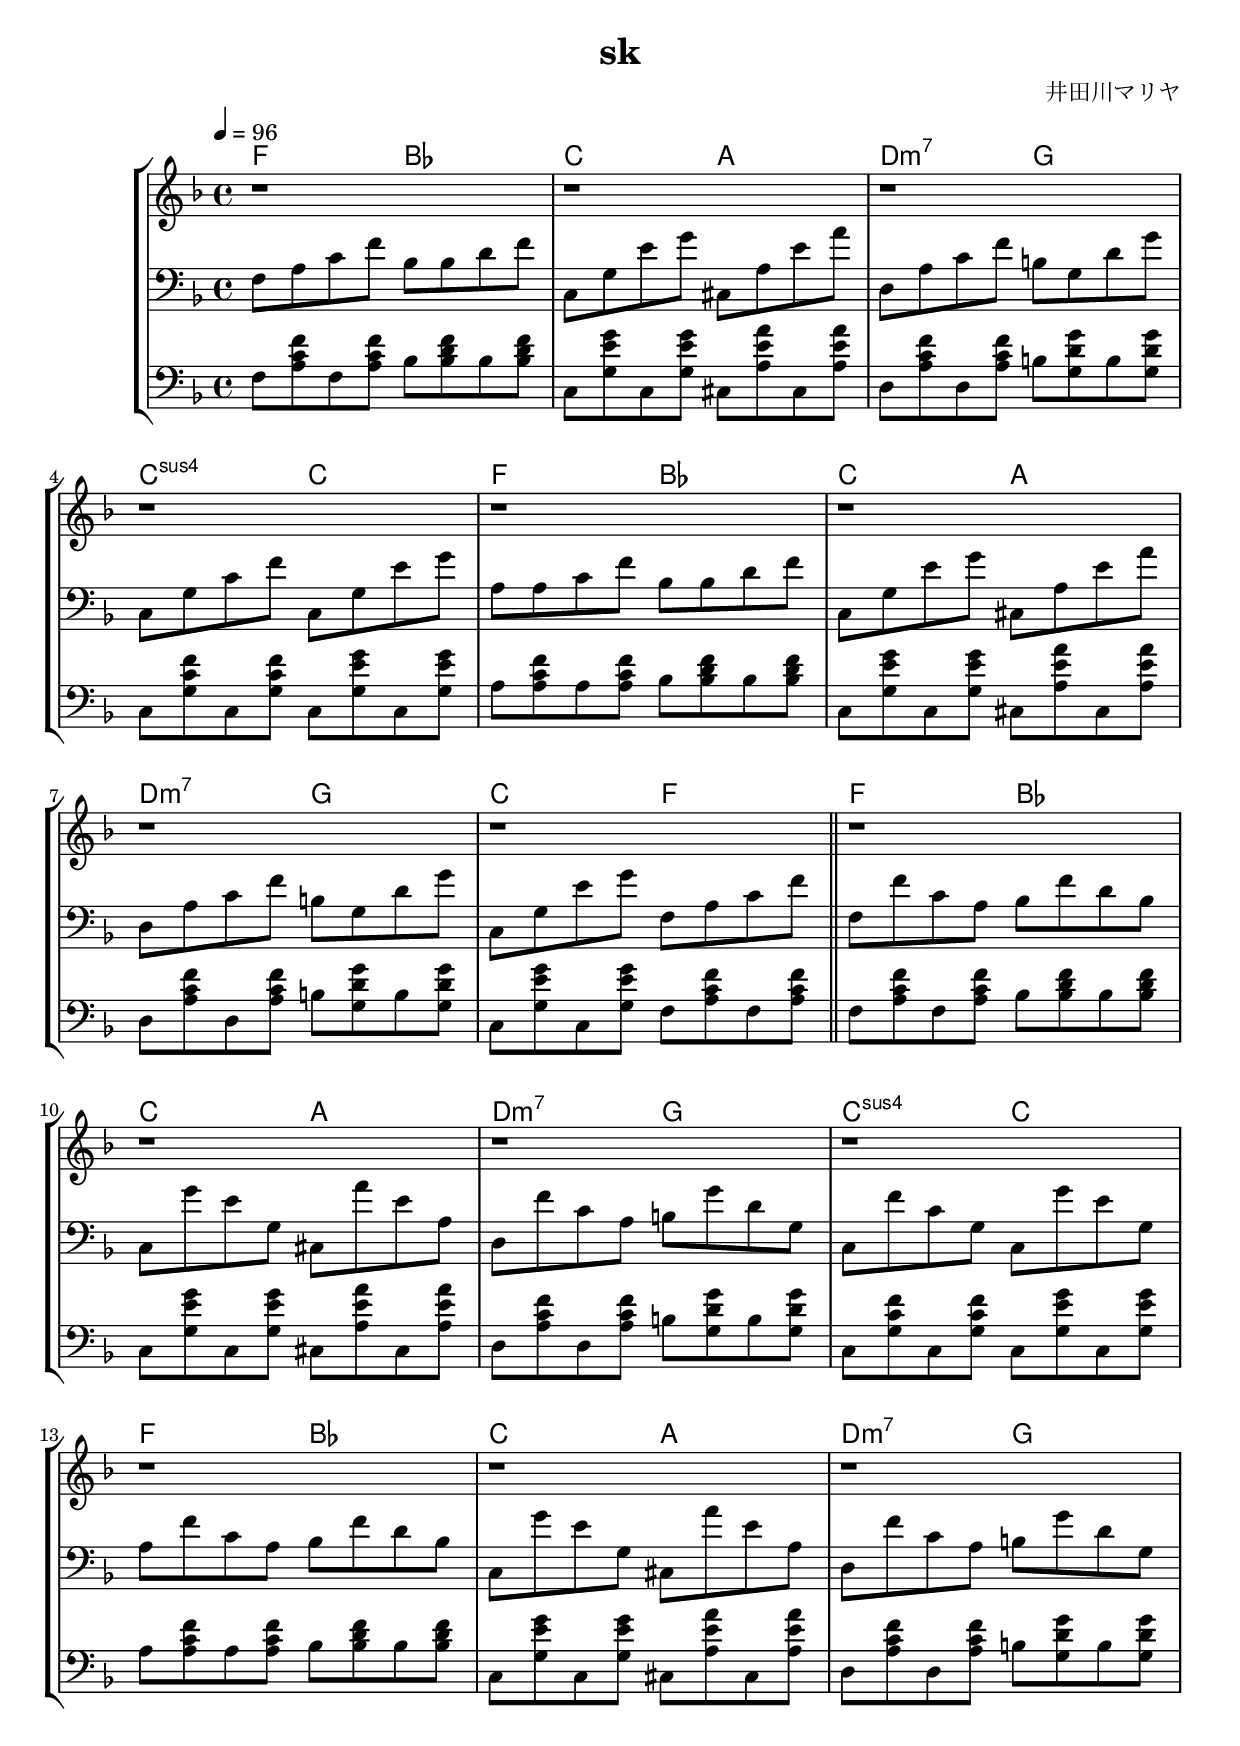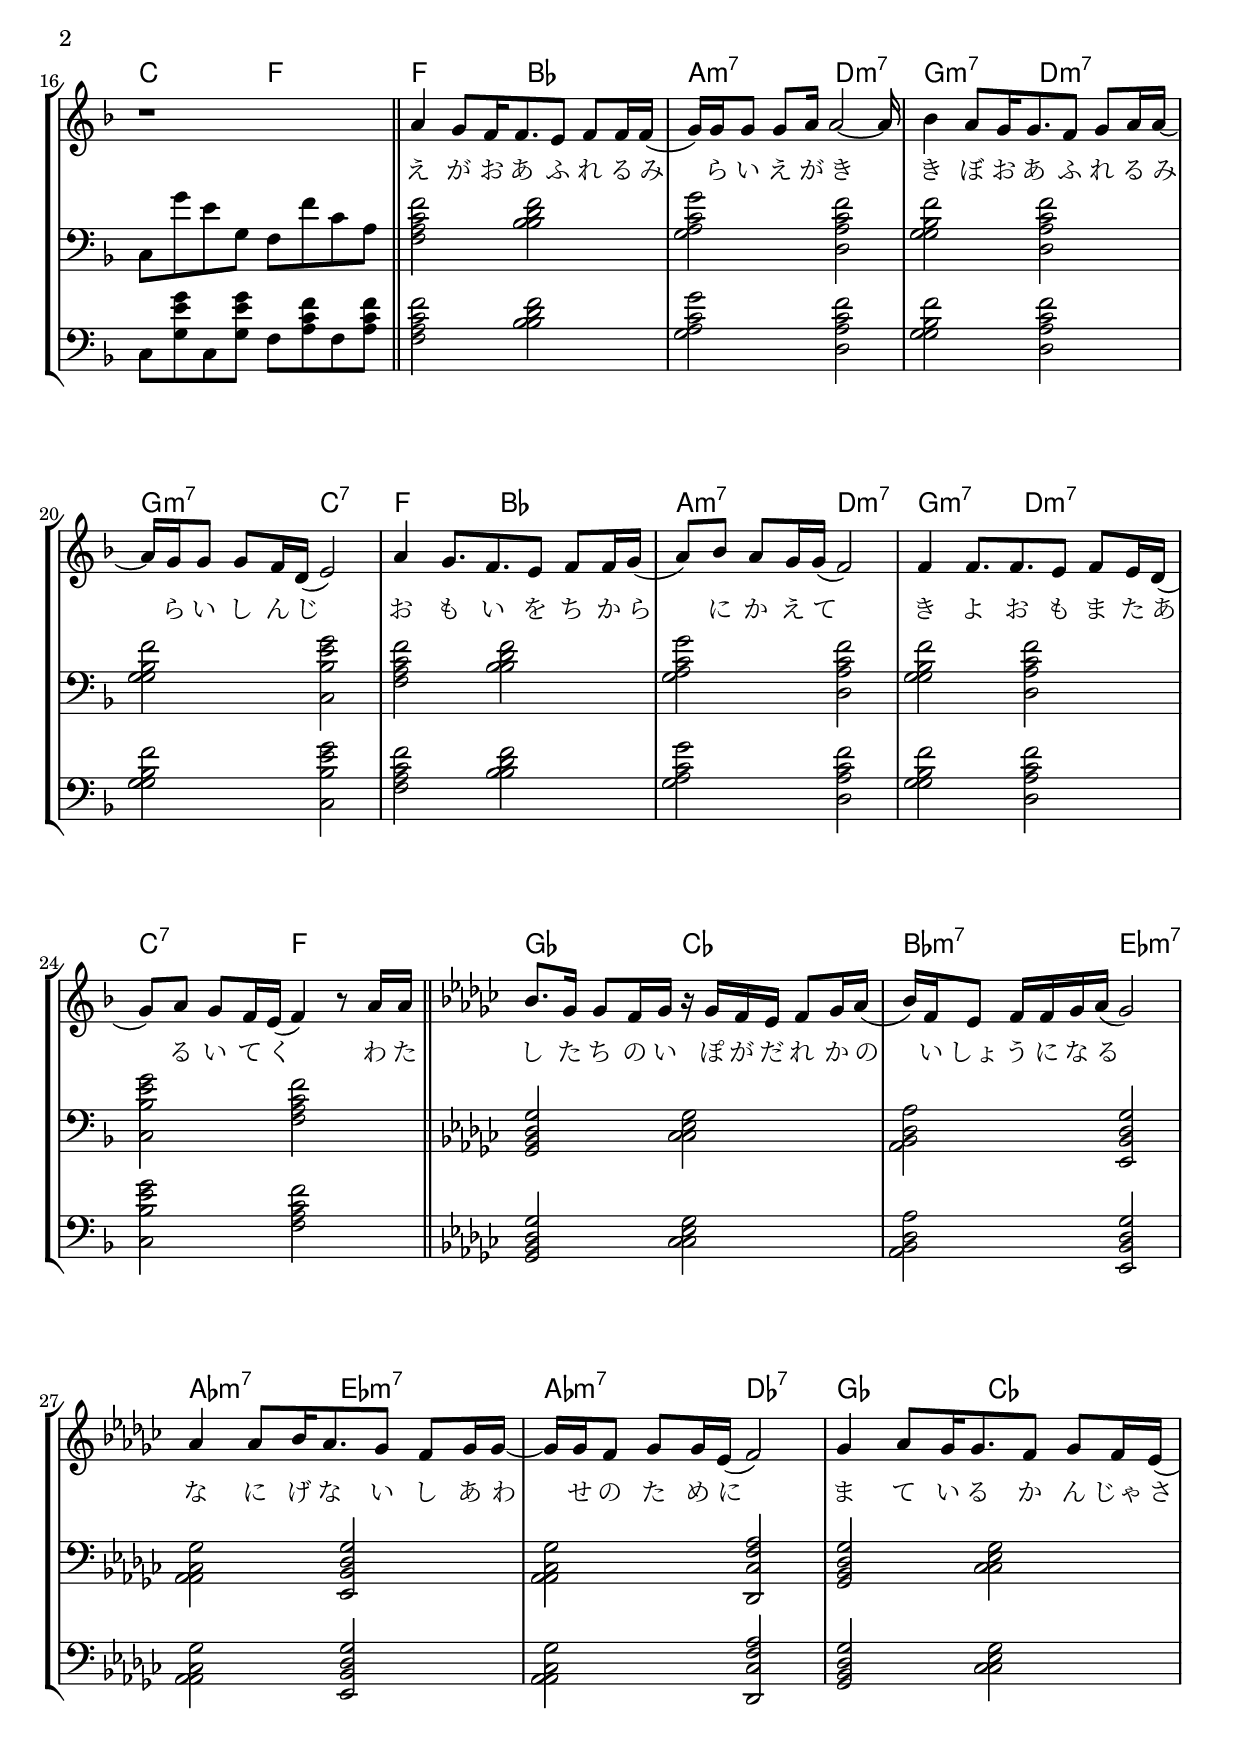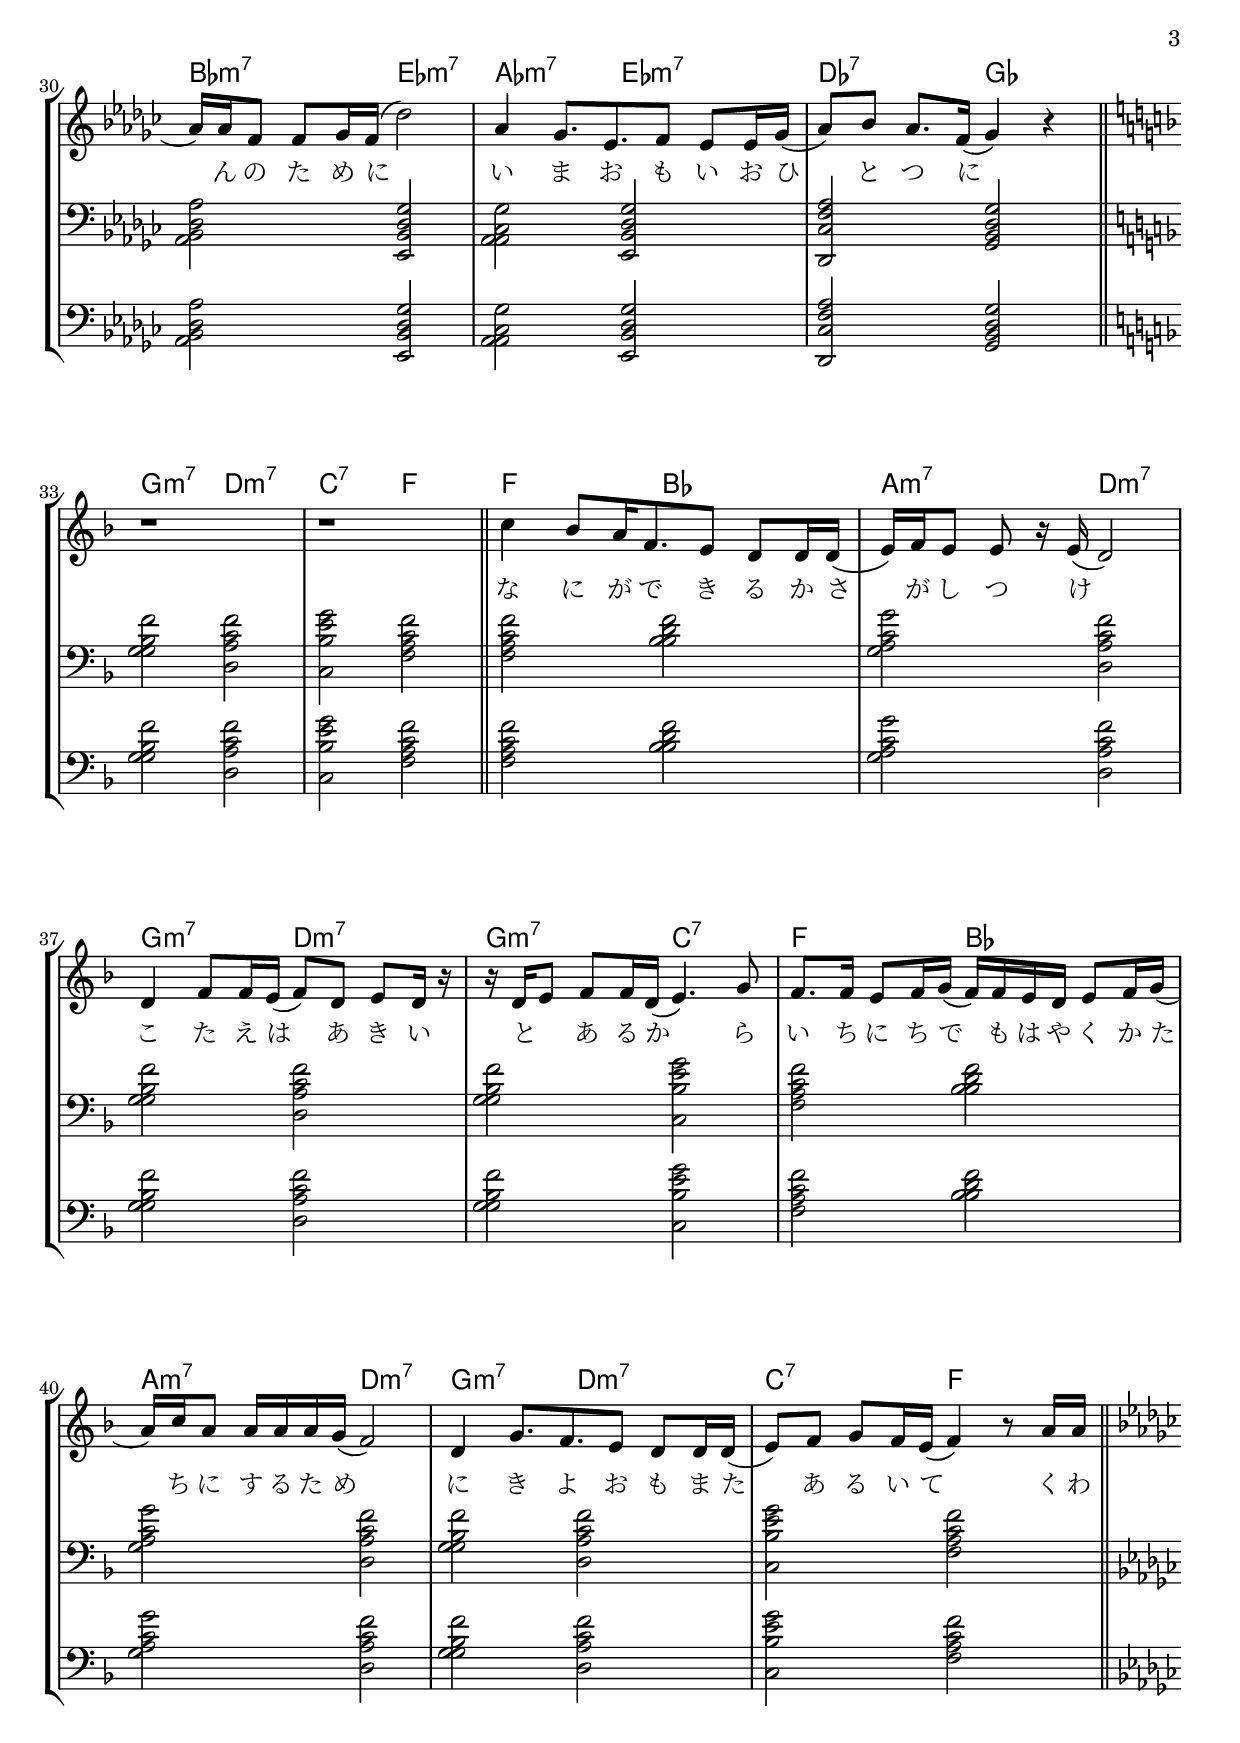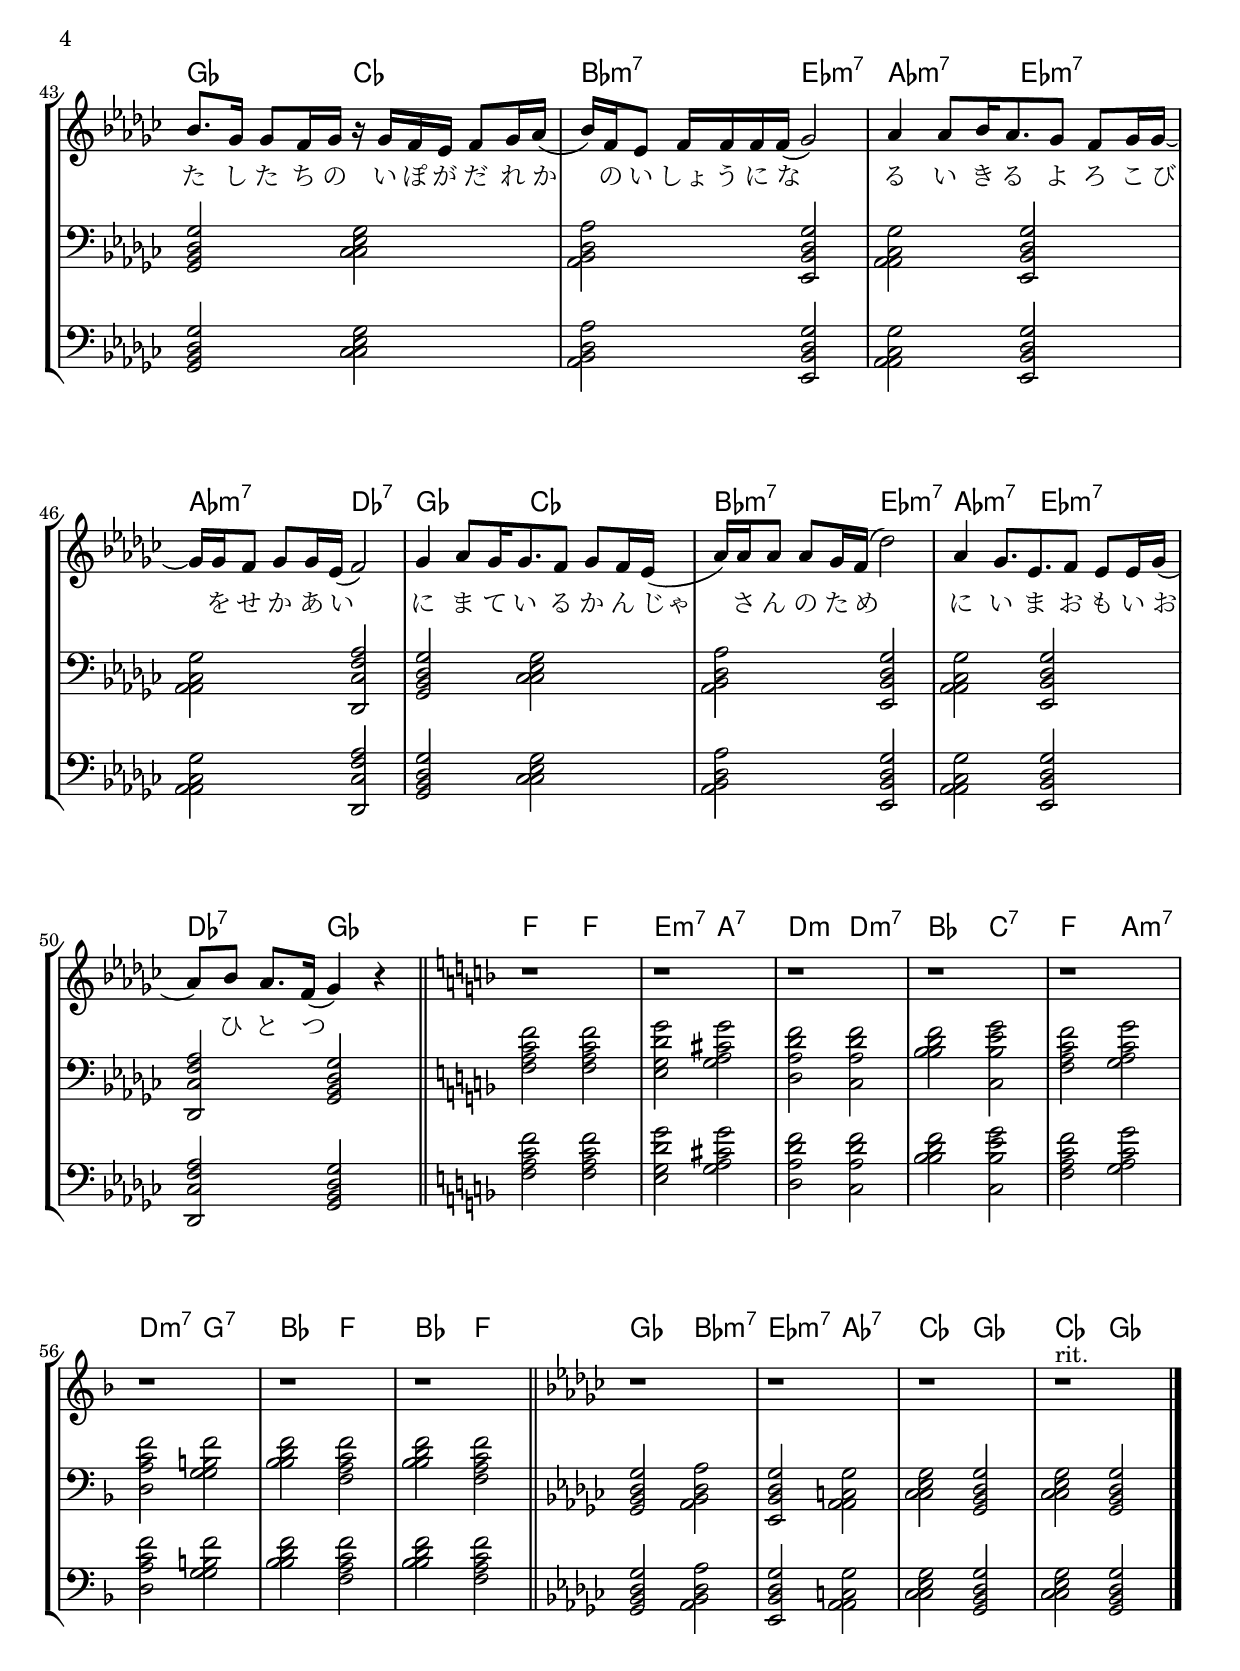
\version "2.12.1"

\header {
	title = \markup {sk}
	composer = \markup \center-column {井田川マリヤ}
}

harmony = \chordmode {
	f2 bes c a d:min7 g c:sus4 c f bes c a d:min7 g c f 

	f bes c a d:min7 g c:sus4 c f bes c a d:min7 g c f 

	f bes a:min7 d:min7 g:min7 d:min7 g:min7 c:7 f bes a:min7 d:min7 g:min7 d:min7 c:7 f 

	ges ces bes:min7 es:min7 as:min7 es:min7 as:min7 des:7 ges ces bes:min7 es:min7 as:min7 es:min7 des:7 ges 

	g:min7 d:min7 c:7 f 

	f bes a:min7 d:min7 g:min7 d:min7 g:min7 c:7 f bes a:min7 d:min7 g:min7 d:min7 c:7 f 

	ges ces bes:min7 es:min7 as:min7 es:min7 as:min7 des:7 ges ces bes:min7 es:min7 as:min7 es:min7 des:7 ges 

	f f e:min7 a:7 d:m d:min7 bes c:7 f a:min7 d:min7 g:7 bes f bes f 

	ges bes:min7 es:min7 as:7 ces ges ces ges 
}

melody = {
	\key f \major
	\tempo 4 = 96
	r1 | r1 | r1 | r1 | r1 | r1 | r1 | r1   
	r1 | r1 | r1 | r1 | r1 | r1 | r1 | r1   
	\set Staff.midiInstrument = #"Marimba"
	 a'4  g'8  f'16  f'8.  e'8  f'8  f'16  f'16 
	(g'16)  g'16  g'8  g'8  a'16  a'2~a'16 
	bes'4  a'8  g'16  g'8.  f'8  g'8  a'16  a'16~ 
	a'16  g'16  g'8  g'8  f'16  d'16  (e'2) 
	a'4  g'8.  f'8.  e'8  f'8  f'16  g'16 
	(a'8)  bes'8  a'8  g'16  g'16  (f'2) 
	f'4  f'8.  f'8.  e'8  f'8  e'16  d'16 
	(g'8)  a'8  g'8  f'16  e'16  (f'4)  	r8 	\set Staff.midiInstrument = #"Marimba"
	a'16  a'16 
		\key ges \major
bes'8.  ges'16  ges'8  f'16  ges'16  r16  ges'16  f'16  es'16  f'8  ges'16  as'16 
	(bes'16)  f'16  es'8  f'16  f'16  ges'16  as'16  (ges'2) 
	as'4  as'8  bes'16  as'8.  ges'8  f'8  ges'16  ges'16~ 
	ges'16  ges'16  f'8  ges'8  ges'16  es'16  (f'2) 
	ges'4  as'8  ges'16  ges'8.  f'8  ges'8  f'16  es'16 
	(as'16)  as'16  f'8  f'8  ges'16  f'16  (des''2) 
	as'4  ges'8.  es'8.  f'8  es'8  es'16  ges'16 
	(as'8)  bes'8  as'8.  f'16  (ges'4)  	r4 	\key f \major
	r1 | r1   
	\set Staff.midiInstrument = #"Marimba"
	 c''4  bes'8  a'16  f'8.  e'8  d'8  d'16  d'16 
	(e'16)  f'16  e'8  e'8  r16  e'16  (d'2) 
	d'4  f'8  f'16  e'16  (f'8)  d'8  e'8  d'16  r16~ 
	r16  d'16  e'8  f'8  f'16  d'16  (e'4.)  g'8 
	f'8.  f'16  e'8  f'16  g'16  (f'16)  f'16  e'16  d'16  e'8  f'16  g'16 
	(a'16)  c''16  a'8  a'16  a'16  a'16  g'16  (f'2) 
	d'4  g'8.  f'8.  e'8  d'8  d'16  d'16 
	(e'8)  f'8  g'8  f'16  e'16  (f'4)  	r8 	\set Staff.midiInstrument = #"Marimba"
	a'16  a'16 
		\key ges \major
bes'8.  ges'16  ges'8  f'16  ges'16  r16  ges'16  f'16  es'16  f'8  ges'16  as'16 
	(bes'16)  f'16  es'8  f'16  f'16  f'16  f'16  (ges'2) 
	as'4  as'8  bes'16  as'8.  ges'8  f'8  ges'16  ges'16~ 
	ges'16  ges'16  f'8  ges'8  ges'16  es'16  (f'2) 
	ges'4  as'8  ges'16  ges'8.  f'8  ges'8  f'16  es'16 
	(as'16)  as'16  as'8  as'8  ges'16  f'16  (des''2) 
	as'4  ges'8.  es'8.  f'8  es'8  es'16  ges'16 
	(as'8)  bes'8  as'8.  f'16  (ges'4)  	r4 	\key f \major
	r1 | r1 | r1 | r1 | r1 | r1 | r1 | r1   
	\key ges \major
	r1 | r1 | r1 | r1^"rit." \bar "|."
}

words = \lyricmode {
	
	
	え  が  お  あ  ふ  れ  る  み  ら  い  え  が  き  き  ぼ  お  あ  ふ  れ  る  み  ら  い  し  ん  じ  お  も  い  を  ち  か  ら  に  か  え  て  き  よ  お  も  ま  た  あ  る  い  て  く  
	わ  た  し  た  ち  の  い  ぽ  が  だ  れ  か  の  い  しょ  う  に  な  る  な  に  げ  な  い  し  あ  わ  せ  の  た  め  に  ま  て  い  る  か  ん  じゃ  さ  ん  の  た  め  に  い  ま  お  も  い  お  ひ  と  つ  に  
	
	な  に  が  で  き  る  か  さ  が  し  つ  け  こ  た  え  は  あ  き  い  と  あ  る  か  ら  い  ち  に  ち  で  も  は  や  く  か  た  ち  に  す  る  た  め  に  き  よ  お  も  ま  た  あ  る  い  て  く  
	わ  た  し  た  ち  の  い  ぽ  が  だ  れ  か  の  い  しょ  う  に  な  る  い  き  る  よ  ろ  こ  び  を  せ  か  あ  い  に  ま  て  い  る  か  ん  じゃ  さ  ん  の  た  め  に  い  ま  お  も  い  お  ひ  と  つ  に  
	
	
}

tempochange = {
	\tempo 4 = 96
	r1 | r1 | r1 | r1 | r1 | r1 | r1 | r1 \bar "||"
	\tempo 4 = 96
	r1 | r1 | r1 | r1 | r1 | r1 | r1 | r1 \bar "||"
	\tempo 4 = 96
	r1 | r1 | r1 | r1 | r1 | r1 | r1 | r1 \bar "||"
	\tempo 4 = 96
	r1 | r1 | r1 | r1 | r1 | r1 | r1 | r1 \bar "||"
	\tempo 4 = 96
	r1 | r1 \bar "||"
	\tempo 4 = 96
	r1 | r1 | r1 | r1 | r1 | r1 | r1 | r1 \bar "||"
	\tempo 4 = 96
	r1 | r1 | r1 | r1 | r1 | r1 | r1 | r1 \bar "||"
	\tempo 4 = 96
	r1 | r1 | r1 | r1 | r1 | r1 | r1 | r1 \bar "||"
	\tempo 4 = 96
	r1 | r1 | r1 | \tempo 4 = 72 r2 \tempo 4 = 64 r2 \bar "|."
}

mainacc = {
	\clef bass
	\set Staff.midiInstrument = #"Bright Acoustic"
	\key f \major
	\tempo 4 = 96
	f8 a8 c'8 f'8
	bes8 bes8 d'8 f'8
	c8 g8 e'8 g'8
	cis8 a8 e'8 a'8
	d8 a8 c'8 f'8
	b8 g8 d'8 g'8
	c8 g8 c'8 f'8
	c8 g8 e'8 g'8
	a8 a8 c'8 f'8
	bes8 bes8 d'8 f'8
	c8 g8 e'8 g'8
	cis8 a8 e'8 a'8
	d8 a8 c'8 f'8
	b8 g8 d'8 g'8
	c8 g8 e'8 g'8
	f8 a8 c'8 f'8
	\bar "||"

	\set Staff.midiInstrument = #"Bright Acoustic"
	f8 f' c' a
	bes8 f' d' bes
	c8 g' e' g
	cis8 a' e' a
	d8 f' c' a
	b8 g' d' g
	c8 f' c' g
	c8 g' e' g
	a8 f' c' a
	bes8 f' d' bes
	c8 g' e' g
	cis8 a' e' a
	d8 f' c' a
	b8 g' d' g
	c8 g' e' g
	f8 f' c' a
	\bar "||"

	\set Staff.midiInstrument = #"Bright Acoustic"
	<f a c' f'>2
	<bes bes d' f'>2
	<a g c' g'>2
	<d a c' f'>2
	<g g bes f'>2
	<d a c' f'>2
	<g g bes f'>2
	<c bes e' g'>2
	<f a c' f'>2
	<bes bes d' f'>2
	<a g c' g'>2
	<d a c' f'>2
	<g g bes f'>2
	<d a c' f'>2
	<c bes e' g'>2
	<f a c' f'>2
	\bar "||"

	\set Staff.midiInstrument = #"Bright Acoustic"
	\key ges \major
	<ges, bes, des ges>2
	<ces ces es ges>2
	<bes, as, des as>2
	<es, bes, des ges>2
	<as, as, ces ges>2
	<es, bes, des ges>2
	<as, as, ces ges>2
	<des, ces f as>2
	<ges, bes, des ges>2
	<ces ces es ges>2
	<bes, as, des as>2
	<es, bes, des ges>2
	<as, as, ces ges>2
	<es, bes, des ges>2
	<des, ces f as>2
	<ges, bes, des ges>2
	\bar "||"

	\set Staff.midiInstrument = #"Bright Acoustic"
	\key f \major
	<g g bes f'>2
	<d a c' f'>2
	<c bes e' g'>2
	<f a c' f'>2
	\bar "||"

	\set Staff.midiInstrument = #"Bright Acoustic"
	<f a c' f'>2
	<bes bes d' f'>2
	<a g c' g'>2
	<d a c' f'>2
	<g g bes f'>2
	<d a c' f'>2
	<g g bes f'>2
	<c bes e' g'>2
	<f a c' f'>2
	<bes bes d' f'>2
	<a g c' g'>2
	<d a c' f'>2
	<g g bes f'>2
	<d a c' f'>2
	<c bes e' g'>2
	<f a c' f'>2
	\bar "||"

	\set Staff.midiInstrument = #"Bright Acoustic"
	\key ges \major
	<ges, bes, des ges>2
	<ces ces es ges>2
	<bes, as, des as>2
	<es, bes, des ges>2
	<as, as, ces ges>2
	<es, bes, des ges>2
	<as, as, ces ges>2
	<des, ces f as>2
	<ges, bes, des ges>2
	<ces ces es ges>2
	<bes, as, des as>2
	<es, bes, des ges>2
	<as, as, ces ges>2
	<es, bes, des ges>2
	<des, ces f as>2
	<ges, bes, des ges>2
	\bar "||"

	\set Staff.midiInstrument = #"Bright Acoustic"
	\key f \major
	<f a c' f'>2
	<f a c' f'>2
	<e g d' g'>2
	<a g cis' g'>2
	<d a d' f'>2
	<c a d' f'>2
	<bes bes d' f'>2
	<c bes e' g'>2
	<f a c' f'>2
	<a g c' g'>2
	<d a c' f'>2
	<g g b f'>2
	<bes bes d' f'>2
	<f a c' f'>2
	<bes bes d' f'>2
	<f a c' f'>2
	\bar "||"

	\set Staff.midiInstrument = #"Bright Acoustic"
	\key ges \major
	<ges, bes, des ges>2
	<bes, as, des as>2
	<es, bes, des ges>2
	<as, as, c ges>2
	<ces ces es ges>2
	<ges, bes, des ges>2
	<ces ces es ges>2
	<ges, bes, des ges>2
	\bar "|."
}

subacc = {
	\clef bass
	\set Staff.midiInstrument = #"orchestral strings"
	\key f \major
	\tempo 4 = 96
	f8 <a c' f'> f <a c' f'>
	bes8 <bes d' f'> bes <bes d' f'>
	c8 <g e' g'> c <g e' g'>
	cis8 <a e' a'> cis <a e' a'>
	d8 <a c' f'> d <a c' f'>
	b8 <g d' g'> b <g d' g'>
	c8 <g c' f'> c <g c' f'>
	c8 <g e' g'> c <g e' g'>
	a8 <a c' f'> a <a c' f'>
	bes8 <bes d' f'> bes <bes d' f'>
	c8 <g e' g'> c <g e' g'>
	cis8 <a e' a'> cis <a e' a'>
	d8 <a c' f'> d <a c' f'>
	b8 <g d' g'> b <g d' g'>
	c8 <g e' g'> c <g e' g'>
	f8 <a c' f'> f <a c' f'>
	\bar "||"

	\set Staff.midiInstrument = #"orchestral strings"
	f8 <a c' f'> f <a c' f'>
	bes8 <bes d' f'> bes <bes d' f'>
	c8 <g e' g'> c <g e' g'>
	cis8 <a e' a'> cis <a e' a'>
	d8 <a c' f'> d <a c' f'>
	b8 <g d' g'> b <g d' g'>
	c8 <g c' f'> c <g c' f'>
	c8 <g e' g'> c <g e' g'>
	a8 <a c' f'> a <a c' f'>
	bes8 <bes d' f'> bes <bes d' f'>
	c8 <g e' g'> c <g e' g'>
	cis8 <a e' a'> cis <a e' a'>
	d8 <a c' f'> d <a c' f'>
	b8 <g d' g'> b <g d' g'>
	c8 <g e' g'> c <g e' g'>
	f8 <a c' f'> f <a c' f'>
	\bar "||"

	\set Staff.midiInstrument = #"orchestral strings"
	<f a c' f'>2
	<bes bes d' f'>2
	<a g c' g'>2
	<d a c' f'>2
	<g g bes f'>2
	<d a c' f'>2
	<g g bes f'>2
	<c bes e' g'>2
	<f a c' f'>2
	<bes bes d' f'>2
	<a g c' g'>2
	<d a c' f'>2
	<g g bes f'>2
	<d a c' f'>2
	<c bes e' g'>2
	<f a c' f'>2
	\bar "||"

	\set Staff.midiInstrument = #"orchestral strings"
	\key ges \major
	<ges, bes, des ges>2
	<ces ces es ges>2
	<bes, as, des as>2
	<es, bes, des ges>2
	<as, as, ces ges>2
	<es, bes, des ges>2
	<as, as, ces ges>2
	<des, ces f as>2
	<ges, bes, des ges>2
	<ces ces es ges>2
	<bes, as, des as>2
	<es, bes, des ges>2
	<as, as, ces ges>2
	<es, bes, des ges>2
	<des, ces f as>2
	<ges, bes, des ges>2
	\bar "||"

	\set Staff.midiInstrument = #"orchestral strings"
	\key f \major
	<g g bes f'>2
	<d a c' f'>2
	<c bes e' g'>2
	<f a c' f'>2
	\bar "||"

	\set Staff.midiInstrument = #"orchestral strings"
	<f a c' f'>2
	<bes bes d' f'>2
	<a g c' g'>2
	<d a c' f'>2
	<g g bes f'>2
	<d a c' f'>2
	<g g bes f'>2
	<c bes e' g'>2
	<f a c' f'>2
	<bes bes d' f'>2
	<a g c' g'>2
	<d a c' f'>2
	<g g bes f'>2
	<d a c' f'>2
	<c bes e' g'>2
	<f a c' f'>2
	\bar "||"

	\set Staff.midiInstrument = #"orchestral strings"
	\key ges \major
	<ges, bes, des ges>2
	<ces ces es ges>2
	<bes, as, des as>2
	<es, bes, des ges>2
	<as, as, ces ges>2
	<es, bes, des ges>2
	<as, as, ces ges>2
	<des, ces f as>2
	<ges, bes, des ges>2
	<ces ces es ges>2
	<bes, as, des as>2
	<es, bes, des ges>2
	<as, as, ces ges>2
	<es, bes, des ges>2
	<des, ces f as>2
	<ges, bes, des ges>2
	\bar "||"

	\set Staff.midiInstrument = #"orchestral strings"
	\key f \major
	<f a c' f'>2
	<f a c' f'>2
	<e g d' g'>2
	<a g cis' g'>2
	<d a d' f'>2
	<c a d' f'>2
	<bes bes d' f'>2
	<c bes e' g'>2
	<f a c' f'>2
	<a g c' g'>2
	<d a c' f'>2
	<g g b f'>2
	<bes bes d' f'>2
	<f a c' f'>2
	<bes bes d' f'>2
	<f a c' f'>2
	\bar "||"

	\set Staff.midiInstrument = #"orchestral strings"
	\key ges \major
	<ges, bes, des ges>2
	<bes, as, des as>2
	<es, bes, des ges>2
	<as, as, c ges>2
	<ces ces es ges>2
	<ges, bes, des ges>2
	<ces ces es ges>2
	<ges, bes, des ges>2
	\bar "|."
}

percA = {
	\drummode {
	hh4 hh4 hh4 hh4  |hh4 hh4 hh4 hh4  |hh4 hh4 hh4 hh4  |hh4 hh4 hh4 hh4  |hh4 hh4 hh4 hh4  |hh4 hh4 hh4 hh4  |hh4 hh4 hh4 hh4  |hh4 hh4 hh4 hh4  \bar "||"
	hh4 hh4 hh4 hh4  |hh4 hh4 hh4 hh4  |hh4 hh4 hh4 hh4  |hh4 hh4 hh4 hh4  |hh4 hh4 hh4 hh4  |hh4 hh4 hh4 hh4  |hh4 hh4 hh4 hh4  |hh4 hh4 hh4 hh4  \bar "||"
	hh4 hh4 hh4 hh4  |hh4 hh4 hh4 hh4  |hh4 hh4 hh4 hh4  |hh4 hh4 hh4 hh4  |hh4 hh4 hh4 hh4  |hh4 hh4 hh4 hh4  |hh4 hh4 hh4 hh4  |hh4 hh4 hh4 hh4  \bar "||"
	r8 cymr16 cymr16 cymr8 cymr16 cymr16 cymr8 cymr16 cymr16 cymr8 cymr8  |cymr8 cymr16 cymr16 cymr8 cymr16 cymr16 cymr8 cymr16 cymr16 cymr8 cymr8  |cymr8 cymr16 cymr16 cymr8 cymr16 cymr16 cymr8 cymr16 cymr16 cymr8 cymr16 cymr16  |cymr8 cymr16 cymr16 cymr8 cymr16 cymr16 cymr8 cymr16 cymr16 cymr8 cymr8  |r8 cymr16 cymr16 cymr8 cymr16 cymr16 cymr8 cymr16 cymr16 cymr8 cymr8  |cymr8 cymr16 cymr16 cymr8 cymr16 cymr16 cymr8 cymr16 cymr16 cymr8 cymr8  |cymr8 cymr16 cymr16 cymr8 cymr16 cymr16 cymr8 cymr16 cymr16 cymr8 cymr16 cymr16  |cymr8 cymr16 cymr16 cymr8 cymr16 cymr16 cymr8 cymr16 cymr16 cymr8 cymr8  \bar "||"
	hh4 hh4 hh4 hh4  |hh4 hh4 hh4 hh4  \bar "||"
	hh4 hh4 hh4 hh4  |hh4 hh4 hh4 hh4  |hh4 hh4 hh4 hh4  |hh4 hh4 hh4 hh4  |hh4 hh4 hh4 hh4  |hh4 hh4 hh4 hh4  |hh4 hh4 hh4 hh4  |hh4 hh4 hh4 hh4  \bar "||"
	r8 cymr16 cymr16 cymr8 cymr16 cymr16 cymr8 cymr16 cymr16 cymr8 cymr8  |cymr8 cymr16 cymr16 cymr8 cymr16 cymr16 cymr8 cymr16 cymr16 cymr8 cymr8  |cymr8 cymr16 cymr16 cymr8 cymr16 cymr16 cymr8 cymr16 cymr16 cymr8 cymr16 cymr16  |cymr8 cymr16 cymr16 cymr8 cymr16 cymr16 cymr8 cymr16 cymr16 cymr8 cymr8  |r8 cymr16 cymr16 cymr8 cymr16 cymr16 cymr8 cymr16 cymr16 cymr8 cymr8  |cymr8 cymr16 cymr16 cymr8 cymr16 cymr16 cymr8 cymr16 cymr16 cymr8 cymr8  |cymr8 cymr16 cymr16 cymr8 cymr16 cymr16 cymr8 cymr16 cymr16 cymr8 cymr16 cymr16  |cymr8 cymr16 cymr16 cymr8 cymr16 cymr16 cymr8 cymr16 cymr16 cymr8 cymr8  \bar "||"
	hh4 hh4 hh4 hh4  |hh4 hh4 hh4 hh4  |hh4 hh4 hh4 hh4  |hh4 hh4 hh4 hh4  |hh4 hh4 hh4 hh4  |hh4 hh4 hh4 hh4  |hh4 hh4 hh4 hh4  |hh4 hh4 hh4 hh4  \bar "||"
	hh4 hh8 hh2 r8  |\times 16/32{ hh2 hh8. hh8. hh4. hh2. } |hh4 hh8 hh2 r8  |\times 16/32{ hh2 hh8. hh1 r4 r16 } \bar "|."
	}
}

percB = {
	\drummode {
	r8 ss4 ss4 ss4 ss8  |r8 ss4 ss8 ss8. ss8. ss8  |r8 ss4 ss4 ss4 ss8  |r8 ss4 ss8 ss8. ss8. ss8  |r8 ss4 ss4 ss4 ss8  |r8 ss4 ss8 ss8. ss8. ss8  |r8 ss4 ss4 ss4 ss8  |r8 ss4 ss8 ss8. ss8. ss8  \bar "||"
	r8 ss4 ss4 ss4 ss8  |r8 ss4 ss8 ss8. ss8. ss8  |r8 ss4 ss4 ss4 ss8  |r8 ss4 ss8 ss8. ss8. ss8  |r8 ss4 ss4 ss4 ss8  |r8 ss4 ss8 ss8. ss8. ss8  |r8 ss4 ss4 ss4 ss8  |r8 ss4 ss8 ss8. ss8. ss8  \bar "||"
	r8 ss4 ss4 ss4 ss8  |r8 ss4 ss8 ss8. ss8. ss8  |r8 ss4 ss4 ss4 ss8  |r8 ss4 ss8 ss8. ss8. ss8  |r8 ss4 ss4 ss4 ss8  |r8 ss4 ss8 ss8. ss8. ss8  |r8 ss4 ss4 ss4 ss8  |r8 ss4 ss8 ss8. ss8. ss8  \bar "||"
	r4 sn2 sn4  |r4 sn8 sn4. sn4  |r4 sn2 sn4  |r4 sn8 sn4. sn4  |r4 sn2 sn4  |r4 sn8 sn4. sn4  |r4 sn2 sn4  |r4 sn2 sn8 sn16 sn16  \bar "||"
	r8 ss4 ss4 ss4 ss8  |r8 ss4 ss8 ss8. ss8. ss8  \bar "||"
	r8 ss4 ss4 ss4 ss8  |r8 ss4 ss8 ss8. ss8. ss8  |r8 ss4 ss4 ss4 ss8  |r8 ss4 ss8 ss8. ss8. ss8  |r8 ss4 ss4 ss4 ss8  |r8 ss4 ss8 ss8. ss8. ss8  |r8 ss4 ss4 ss4 ss8  |r8 ss4 ss8 ss8. ss8. ss8  \bar "||"
	r4 sn2 sn4  |r4 sn8 sn4. sn4  |r4 sn2 sn4  |r4 sn8 sn4. sn4  |r4 sn2 sn4  |r4 sn8 sn4. sn4  |r4 sn2 sn4  |r4 sn2 sn8 sn16 sn16  \bar "||"
	r8 ss4 ss4 ss4 ss8  |r8 ss4 ss8 ss8. ss8. ss8  |r8 ss4 ss4 ss4 ss8  |r8 ss4 ss8 ss8. ss8. ss8  |r8 ss4 ss4 ss4 ss8  |r8 ss4 ss8 ss8. ss8. ss8  |r8 ss4 ss4 ss4 ss8  |r8 ss4 ss8 ss8. ss8. ss8  \bar "||"
	r16 hhp8 hhp8 hhp2 r8.  |\times 16/32{ r8 hhp4 hhp4 hhp8 hhp2 r8 hhp2 r8 } |r16 hhp8 hhp8 hhp2 r8.  |\times 16/32{ r8 hhp4 hhp4 hhp8 hhp1 r4 } \bar "|."
	}
}

percC = {
	\drummode {
	r8 hhp4 hhp4 hhp4 hhp8  |r8 hhp4 hhp4 hhp4 hhp8  |r8 hhp4 hhp4 hhp4 hhp8  |r8 hhp4 hhp4 hhp4 hhp8  |r8 hhp4 hhp4 hhp4 hhp8  |r8 hhp4 hhp4 hhp4 hhp8  |r8 hhp4 hhp4 hhp4 hhp8  |r8 hhp4 hhp4 hhp4 hhp8  \bar "||"
	r8 hhp4 hhp4 hhp4 hhp8  |r8 hhp4 hhp4 hhp4 hhp8  |r8 hhp4 hhp4 hhp4 hhp8  |r8 hhp4 hhp4 hhp4 hhp8  |r8 hhp4 hhp4 hhp4 hhp8  |r8 hhp4 hhp4 hhp4 hhp8  |r8 hhp4 hhp4 hhp4 hhp8  |r8 hhp4 hhp4 hhp4 hhp8  \bar "||"
	r8 hhp4 hhp4 hhp4 hhp8  |r8 hhp4 hhp4 hhp4 hhp8  |r8 hhp4 hhp4 hhp4 hhp8  |r8 hhp4 hhp4 hhp4 hhp8  |r8 hhp4 hhp4 hhp4 hhp8  |r8 hhp4 hhp4 hhp4 hhp8  |r8 hhp4 hhp4 hhp4 hhp8  |r8 hhp4 hhp4 hhp4 hhp8  \bar "||"
	bd8. bd16 bd8. bd16 bd8. bd16 bd8. bd16  |bd8. bd16 bd8. bd16 bd8. bd16 bd4  |bd8. bd16 bd8. bd16 bd8. bd16 bd8. bd16  |bd8. bd16 bd8. bd16 bd8. bd16 bd4  |bd8. bd16 bd8. bd16 bd8. bd16 bd8. bd16  |bd8. bd16 bd8. bd16 bd8. bd16 bd4  |bd8. bd16 bd8. bd16 bd8. bd16 bd8. bd16  |bd8. bd16 bd8. bd16 bd8. bd16 bd8. bd16  \bar "||"
	r8 hhp4 hhp4 hhp4 hhp8  |r8 hhp4 hhp4 hhp4 hhp8  \bar "||"
	r8 hhp4 hhp4 hhp4 hhp8  |r8 hhp4 hhp4 hhp4 hhp8  |r8 hhp4 hhp4 hhp4 hhp8  |r8 hhp4 hhp4 hhp4 hhp8  |r8 hhp4 hhp4 hhp4 hhp8  |r8 hhp4 hhp4 hhp4 hhp8  |r8 hhp4 hhp4 hhp4 hhp8  |r8 hhp4 hhp4 hhp4 hhp8  \bar "||"
	bd8. bd16 bd8. bd16 bd8. bd16 bd8. bd16  |bd8. bd16 bd8. bd16 bd8. bd16 bd4  |bd8. bd16 bd8. bd16 bd8. bd16 bd8. bd16  |bd8. bd16 bd8. bd16 bd8. bd16 bd4  |bd8. bd16 bd8. bd16 bd8. bd16 bd8. bd16  |bd8. bd16 bd8. bd16 bd8. bd16 bd4  |bd8. bd16 bd8. bd16 bd8. bd16 bd8. bd16  |bd8. bd16 bd8. bd16 bd8. bd16 bd8. bd16  \bar "||"
	r8 hhp4 hhp4 hhp4 hhp8  |r8 hhp4 hhp4 hhp4 hhp8  |r8 hhp4 hhp4 hhp4 hhp8  |r8 hhp4 hhp4 hhp4 hhp8  |r8 hhp4 hhp4 hhp4 hhp8  |r8 hhp4 hhp4 hhp4 hhp8  |r8 hhp4 hhp4 hhp4 hhp8  |r8 hhp4 hhp4 hhp4 hhp8  \bar "||"
	r1  |\times 16/32{ r1 r2 hho2 } |r1  |\times 16/32{ r1 r2 hho2 } \bar "|."
	}
}

percD = {
	\drummode {
	bd2 bd4. r16 bd16  |bd4 bd4 bd4 bd8. bd16  |bd2 bd4. r16 bd16  |bd4 bd4 bd4 bd8. bd16  |bd2 bd4. r16 bd16  |bd4 bd4 bd4 bd8. bd16  |bd2 bd4. r16 bd16  |bd4 bd4 bd4 bd8. bd16  \bar "||"
	bd2 bd4. r16 bd16  |bd4 bd4 bd4 bd8. bd16  |bd2 bd4. r16 bd16  |bd4 bd4 bd4 bd8. bd16  |bd2 bd4. r16 bd16  |bd4 bd4 bd4 bd8. bd16  |bd2 bd4. r16 bd16  |bd4 bd4 bd4 bd8. bd16  \bar "||"
	bd2 bd4. r16 bd16  |bd4 bd4 bd4 bd8. bd16  |bd2 bd4. r16 bd16  |bd4 bd4 bd4 bd8. bd16  |bd2 bd4. r16 bd16  |bd4 bd4 bd4 bd8. bd16  |bd2 bd4. r16 bd16  |bd4 bd4 bd4 bd8. bd16  \bar "||"
	r1  |r2 r16 tommh4. r16  |r1  |r2 r16 tommh4. r16  |r1  |r2 r16 tommh4. r16  |r1  |r4. tommh2 r8  \bar "||"
	bd2 bd4. r16 bd16  |bd4 bd4 bd4 bd8. bd16  \bar "||"
	bd2 bd4. r16 bd16  |bd4 bd4 bd4 bd8. bd16  |bd2 bd4. r16 bd16  |bd4 bd4 bd4 bd8. bd16  |bd2 bd4. r16 bd16  |bd4 bd4 bd4 bd8. bd16  |bd2 bd4. r16 bd16  |bd4 bd4 bd4 bd8. bd16  \bar "||"
	r1  |r2 r16 tommh4. r16  |r1  |r2 r16 tommh4. r16  |r1  |r2 r16 tommh4. r16  |r1  |r4. tommh2 r8  \bar "||"
	bd2 bd4. r16 bd16  |bd4 bd4 bd4 bd8. bd16  |bd2 bd4. r16 bd16  |bd4 bd4 bd4 bd8. bd16  |bd2 bd4. r16 bd16  |bd4 bd4 bd4 bd8. bd16  |bd2 bd4. r16 bd16  |bd4 bd4 bd4 bd8. bd16  \bar "||"
	bd8. bd8. bd2 bd8  |\times 16/32{ bd4. bd4. bd2 bd2 bd4 } |bd8. bd8. bd2 bd8  |\times 16/32{ bd4. bd4. bd8 bd2 r8 bd2 } \bar "|."
	}
}

percE = {
	\drummode {
	r1 | r1 | r1 | r1 | r1 | r1 | r1 | r1 \bar "||"
	r1 | r1 | r1 | r1 | r1 | r1 | r1 | r1 \bar "||"
	r1 | r1 | r1 | r1 | r1 | r1 | r1 | r1 \bar "||"
	r1  |r2. r8 toml8  |r1  |r2. r8 toml8  |r1  |r2. r8 toml8  |r1  |r2 r16 toml4. r16  \bar "||"
	r1 | r1 \bar "||"
	r1 | r1 | r1 | r1 | r1 | r1 | r1 | r1 \bar "||"
	r1  |r2. r8 toml8  |r1  |r2. r8 toml8  |r1  |r2. r8 toml8  |r1  |r2 r16 toml4. r16  \bar "||"
	r1 | r1 | r1 | r1 | r1 | r1 | r1 | r1 \bar "||"
	r2 ss2  |\times 16/32{ r1 ss1 } |r2 ss2  |\times 16/32{ r1 ss1 } \bar "|."
	}
}

percF = {
	\drummode {
	r1 | r1 | r1 | r1 | r1 | r1 | r1 | r1 \bar "||"
	r1 | r1 | r1 | r1 | r1 | r1 | r1 | r1 \bar "||"
	r1 | r1 | r1 | r1 | r1 | r1 | r1 | r1 \bar "||"
	cymc1  |r1 |r1 |r1 |cymc1  |r1 |r1 |r1 \bar "||"
	r1 | r1 \bar "||"
	r1 | r1 | r1 | r1 | r1 | r1 | r1 | r1 \bar "||"
	cymc1  |r1 |r1 |r1 |cymc1  |r1 |r1 |r1 \bar "||"
	r1 | r1 | r1 | r1 | r1 | r1 | r1 | r1 \bar "||"
	r1 |r1 |r1 |\times 16/32{ r1 sn4 sn8 sn2 r8 } \bar "|."
	}
}

percG = {
	\drummode {
	r1 | r1 | r1 | r1 | r1 | r1 | r1 | r1 \bar "||"
	r1 | r1 | r1 | r1 | r1 | r1 | r1 | r1 \bar "||"
	r1 | r1 | r1 | r1 | r1 | r1 | r1 | r1 \bar "||"
	r1 | r1 | r1 | r1 | r1 | r1 | r1 | r1 \bar "||"
	r1 | r1 \bar "||"
	r1 | r1 | r1 | r1 | r1 | r1 | r1 | r1 \bar "||"
	r1 | r1 | r1 | r1 | r1 | r1 | r1 | r1 \bar "||"
	r1 | r1 | r1 | r1 | r1 | r1 | r1 | r1 \bar "||"
	r1 |r1 |r1 |r2. r8 tomml8  \bar "|."
	}
}

percH = {
	\drummode {
	r1 | r1 | r1 | r1 | r1 | r1 | r1 | r1 \bar "||"
	r1 | r1 | r1 | r1 | r1 | r1 | r1 | r1 \bar "||"
	r1 | r1 | r1 | r1 | r1 | r1 | r1 | r1 \bar "||"
	r1 | r1 | r1 | r1 | r1 | r1 | r1 | r1 \bar "||"
	r1 | r1 \bar "||"
	r1 | r1 | r1 | r1 | r1 | r1 | r1 | r1 \bar "||"
	r1 | r1 | r1 | r1 | r1 | r1 | r1 | r1 \bar "||"
	r1 | r1 | r1 | r1 | r1 | r1 | r1 | r1 \bar "||"
	r1 |r1 |r1 |\times 16/32{ r1 r2 r8 tommh4. } \bar "|."
	}
}

percI = {
	\drummode {
	r1 | r1 | r1 | r1 | r1 | r1 | r1 | r1 \bar "||"
	r1 | r1 | r1 | r1 | r1 | r1 | r1 | r1 \bar "||"
	r1 | r1 | r1 | r1 | r1 | r1 | r1 | r1 \bar "||"
	r1 | r1 | r1 | r1 | r1 | r1 | r1 | r1 \bar "||"
	r1 | r1 \bar "||"
	r1 | r1 | r1 | r1 | r1 | r1 | r1 | r1 \bar "||"
	r1 | r1 | r1 | r1 | r1 | r1 | r1 | r1 \bar "||"
	r1 | r1 | r1 | r1 | r1 | r1 | r1 | r1 \bar "||"
	r1 |r1 |r1 |\times 16/32{ r1 r2. tomfh4 } \bar "|."
	}
}

\score {
	<<
		\new StaffGroup <<
			\new ChordNames {\harmony}
			\new Voice = "melody" {\melody}
			\new Lyrics \lyricsto "melody" \words
			\new Staff = "mainacc" {\mainacc}
			\new Staff = "subacc" {\subacc}
		>>
	>>
	\layout { }
}
